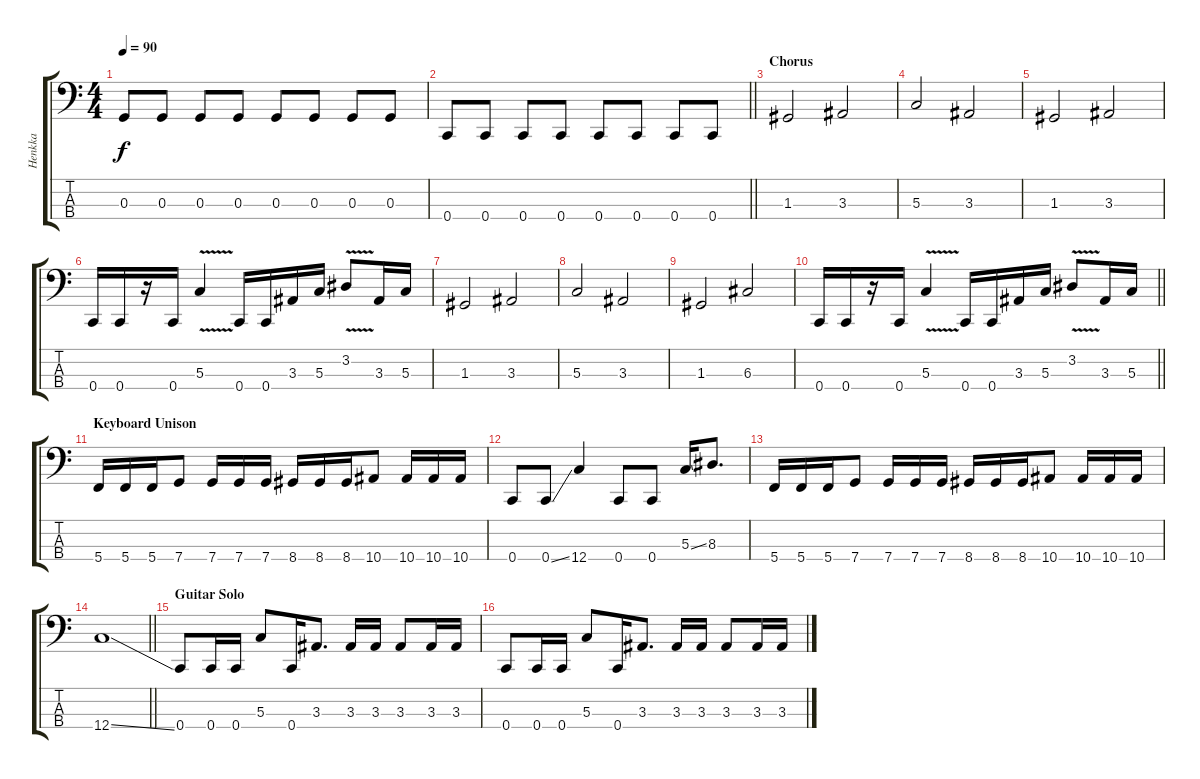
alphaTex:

\track ("Henkka" "Henkka") {instrument electricbassfinger}
\staff {score tabs}
\tuning (F2 C2 G1 C1) {hide}
\ts (4 4)
\tempo 90
\clef f4
\ks c
0.3.8{dy f} 0.3.8 0.3.8 0.3.8 0.3.8 0.3.8 0.3.8 0.3.8 |
\barLineRight lightlight
0.4.8 0.4.8 0.4.8 0.4.8 0.4.8 0.4.8 0.4.8 0.4.8 |
\section ("" "Chorus")
1.3.2 3.3.2 |
5.3.2 3.3.2 |
1.3.2 3.3.2 |
0.4.16 0.4.16 r.16 0.4.16 5.3{v}.4 0.4.16 0.4.16 3.3.16 5.3.16 3.2{v}.8 3.3.16 5.3.16 |
1.3.2 3.3.2 |
5.3.2 3.3.2 |
1.3.2 6.3.2 |
\barLineRight lightlight
0.4.16 0.4.16 r.16 0.4.16 5.3{v}.4 0.4.16 0.4.16 3.3.16 5.3.16 3.2{v}.8 3.3.16 5.3.16 |
\section ("" "Keyboard Unison")
5.4.16 5.4.16 5.4.16 7.4.8 7.4.16 7.4.16 7.4.16 8.4.16 8.4.16 8.4.16 10.4.8 10.4.16 10.4.16 10.4.16 |
0.4.8 0.4{ss}.8 12.4.4 0.4.8 0.4.8 5.3{ss}.16 8.3.8{d} |
5.4.16 5.4.16 5.4.16 7.4.8 7.4.16 7.4.16 7.4.16 8.4.16 8.4.16 8.4.16 10.4.8 10.4.16 10.4.16 10.4.16 |
\barLineRight lightlight
12.4{ss}.1 |
\section ("" "Guitar Solo")
0.4.8 0.4.16 0.4.16 5.3.8 0.4.16 3.3.8{d} 3.3.16 3.3.16 3.3.8 3.3.16 3.3.16 |
0.4.8 0.4.16 0.4.16 5.3.8 0.4.16 3.3.8{d} 3.3.16 3.3.16 3.3.8 3.3.16 3.3.16
